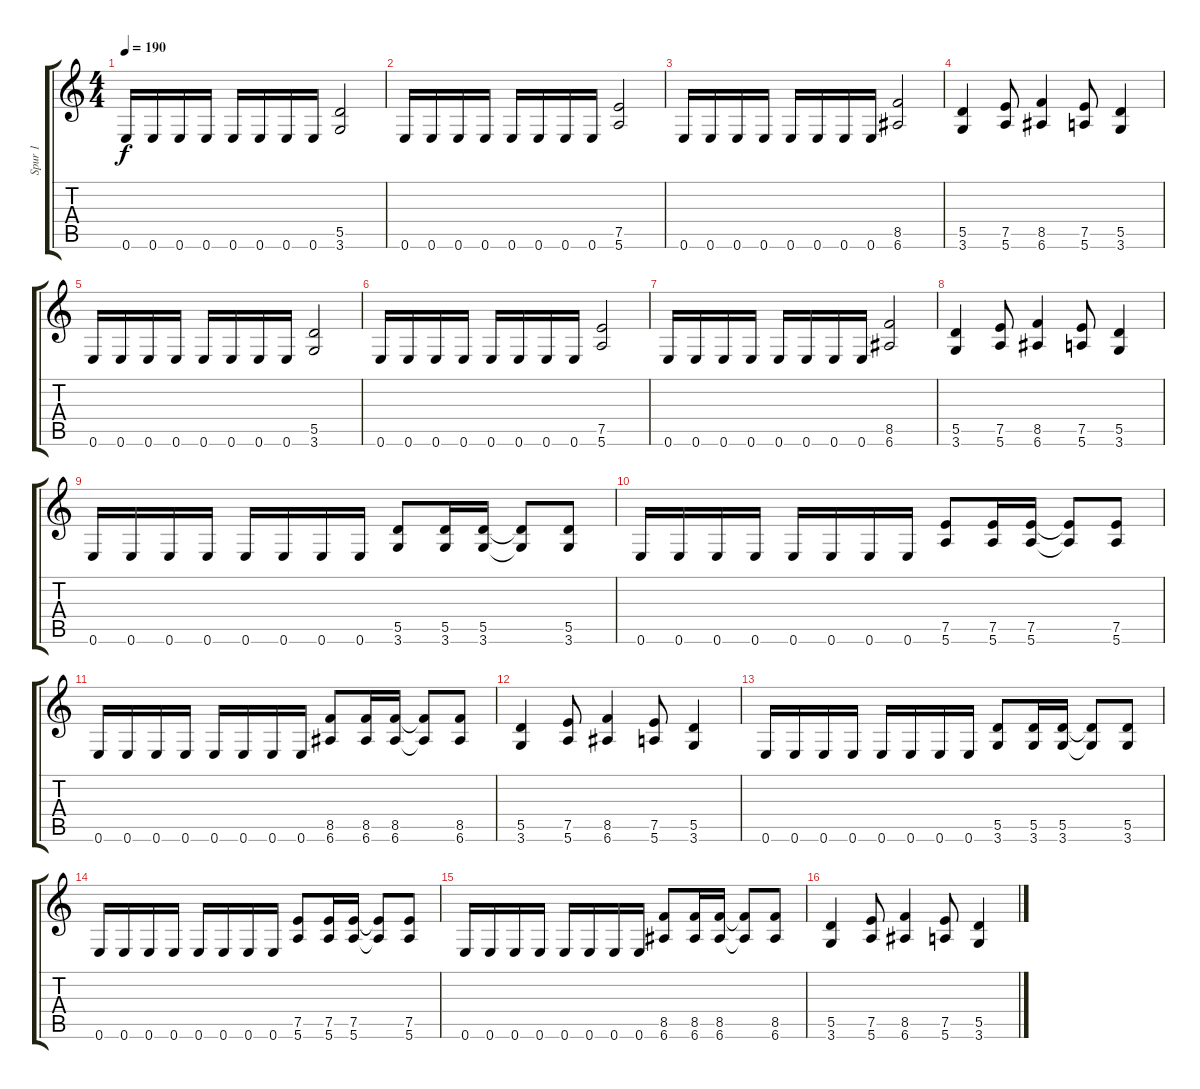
\track ("Spur 1" "Spur 1") {instrument overdrivenguitar}
\staff {score tabs}
\tuning (E4 B3 G3 D3 A2 E2) {hide}
\ts (4 4)
\tempo 190
\clef g2
\ks c
0.6.16{dy f instrument overdrivenguitar} 0.6.16 0.6.16 0.6.16 0.6.16 0.6.16 0.6.16 0.6.16 (5.5 3.6).2 |
0.6.16 0.6.16 0.6.16 0.6.16 0.6.16 0.6.16 0.6.16 0.6.16 (7.5 5.6).2 |
0.6.16 0.6.16 0.6.16 0.6.16 0.6.16 0.6.16 0.6.16 0.6.16 (8.5 6.6).2 |
(5.5 3.6).4 (7.5 5.6).8 (8.5 6.6).4 (7.5 5.6).8 (5.5 3.6).4 |
0.6.16 0.6.16 0.6.16 0.6.16 0.6.16 0.6.16 0.6.16 0.6.16 (5.5 3.6).2 |
0.6.16 0.6.16 0.6.16 0.6.16 0.6.16 0.6.16 0.6.16 0.6.16 (7.5 5.6).2 |
0.6.16 0.6.16 0.6.16 0.6.16 0.6.16 0.6.16 0.6.16 0.6.16 (8.5 6.6).2 |
(5.5 3.6).4 (7.5 5.6).8 (8.5 6.6).4 (7.5 5.6).8 (5.5 3.6).4 |
0.6.16 0.6.16 0.6.16 0.6.16 0.6.16 0.6.16 0.6.16 0.6.16 (5.5 3.6).8 (5.5 3.6).16 (5.5 3.6).16 (5.5{t} 3.6{t}).8 (5.5 3.6).8 |
0.6.16 0.6.16 0.6.16 0.6.16 0.6.16 0.6.16 0.6.16 0.6.16 (7.5 5.6).8 (7.5 5.6).16 (7.5 5.6).16 (7.5{t} 5.6{t}).8 (7.5 5.6).8 |
0.6.16 0.6.16 0.6.16 0.6.16 0.6.16 0.6.16 0.6.16 0.6.16 (8.5 6.6).8 (8.5 6.6).16 (8.5 6.6).16 (8.5{t} 6.6{t}).8 (8.5 6.6).8 |
(5.5 3.6).4 (7.5 5.6).8 (8.5 6.6).4 (7.5 5.6).8 (5.5 3.6).4 |
0.6.16 0.6.16 0.6.16 0.6.16 0.6.16 0.6.16 0.6.16 0.6.16 (5.5 3.6).8 (5.5 3.6).16 (5.5 3.6).16 (5.5{t} 3.6{t}).8 (5.5 3.6).8 |
0.6.16 0.6.16 0.6.16 0.6.16 0.6.16 0.6.16 0.6.16 0.6.16 (7.5 5.6).8 (7.5 5.6).16 (7.5 5.6).16 (7.5{t} 5.6{t}).8 (7.5 5.6).8 |
0.6.16 0.6.16 0.6.16 0.6.16 0.6.16 0.6.16 0.6.16 0.6.16 (8.5 6.6).8 (8.5 6.6).16 (8.5 6.6).16 (8.5{t} 6.6{t}).8 (8.5 6.6).8 |
(5.5 3.6).4 (7.5 5.6).8 (8.5 6.6).4 (7.5 5.6).8 (5.5 3.6).4
